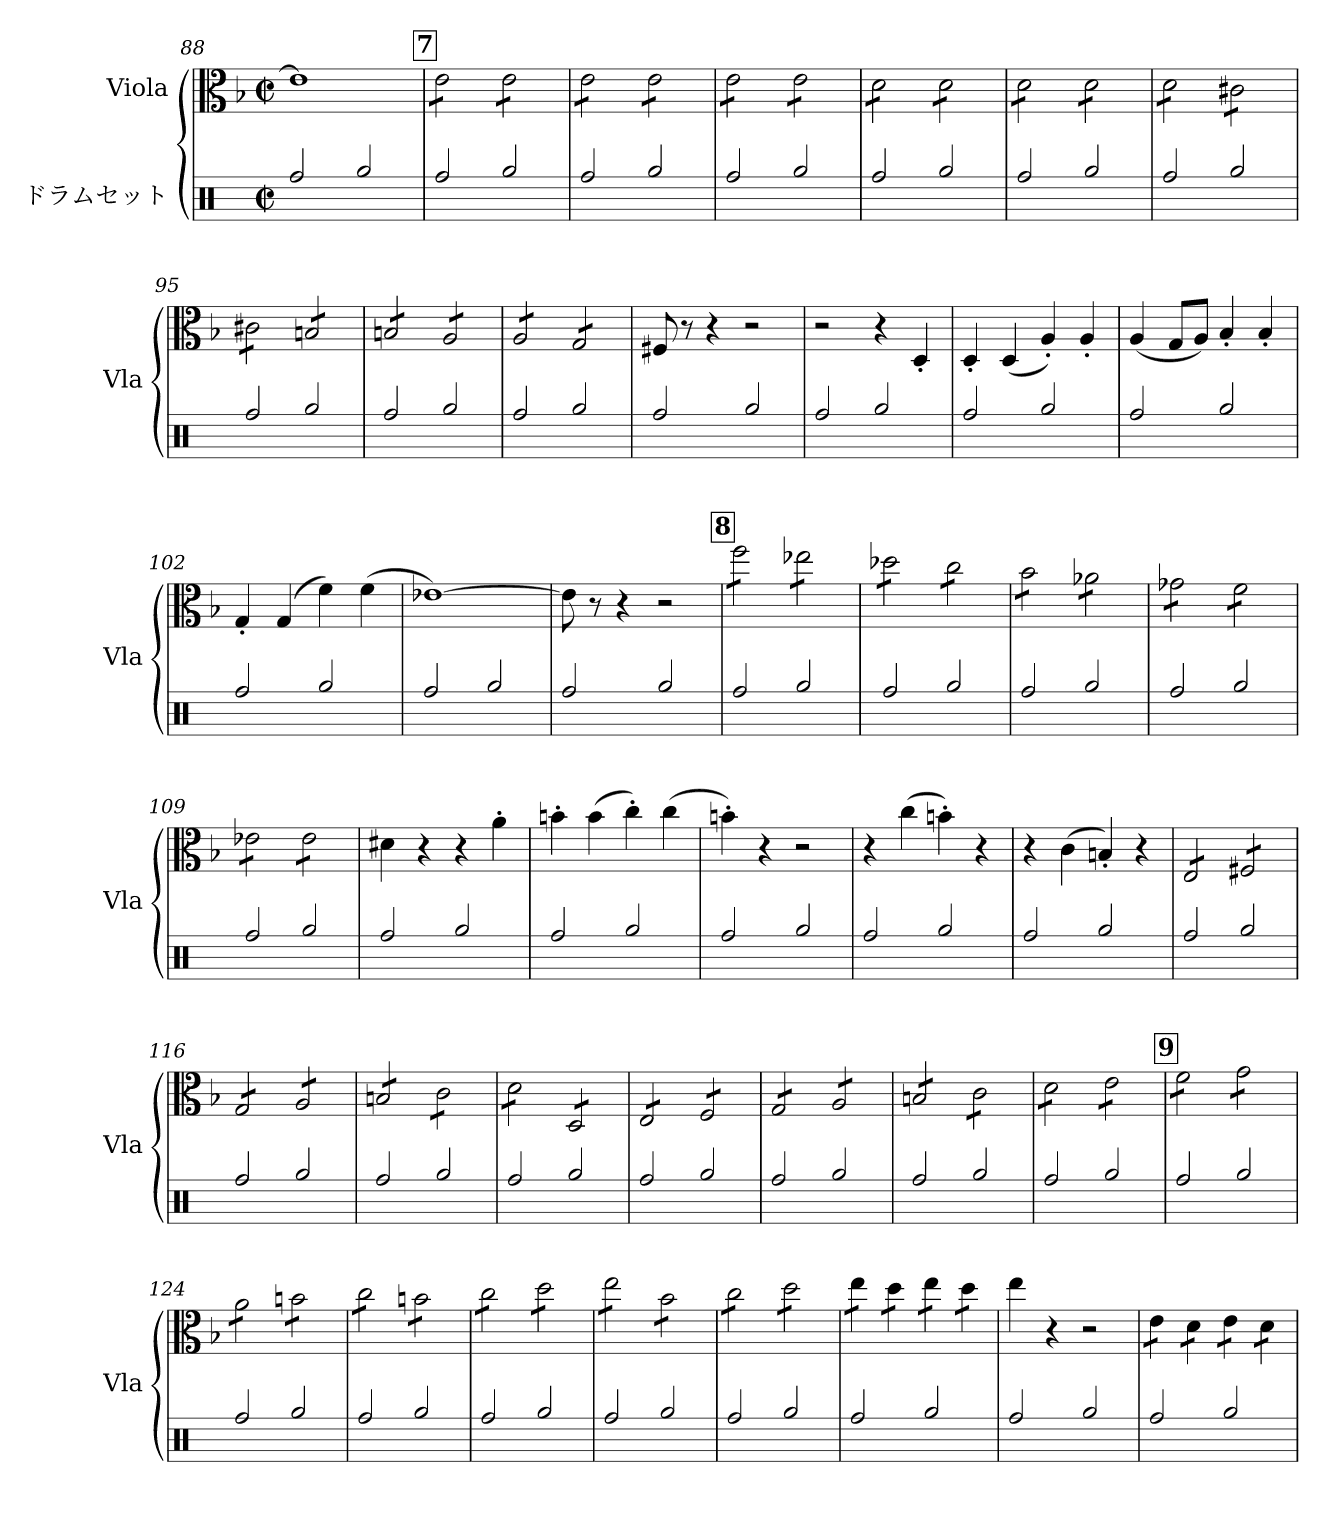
**kern	**kern
*part2	*part1
*staff2	*staff1
*I"ドラムセット	*I"Viola
*	*I'Vla
*clefX	*clefC3
*k[]	*k[b-]
*M2/2	*M2/2
*met(c|)	*met(c|)
=88	=88
2Rff/	1e]
2Rgg/	.
!!LO:REH:place=s1:a:B:fs=14:t=7
=89	=89
*	*tremolo
2Rff/	8e\L
.	8e\
.	8e\
.	8e\J
2Rgg/	8e\L
.	8e\
.	8e\
.	8e\J
=90	=90
2Rff/	8e\L
.	8e\
.	8e\
.	8e\J
2Rgg/	8e\L
.	8e\
.	8e\
.	8e\J
=91	=91
2Rff/	8e\L
.	8e\
.	8e\
.	8e\J
2Rgg/	8e\L
.	8e\
.	8e\
.	8e\J
=92	=92
2Rff/	8d\L
.	8d\
.	8d\
.	8d\J
2Rgg/	8d\L
.	8d\
.	8d\
.	8d\J
=93	=93
2Rff/	8d\L
.	8d\
.	8d\
.	8d\J
2Rgg/	8d\L
.	8d\
.	8d\
.	8d\J
=94	=94
2Rff/	8d\L
.	8d\
.	8d\
.	8d\J
2Rgg/	8c#X\L
.	8c#X\
.	8c#X\
.	8c#X\J
=95	=95
2Rff/	8c#X\L
.	8c#X\
.	8c#X\
.	8c#X\J
2Rgg/	8Bn/L
.	8Bn/
.	8Bn/
.	8Bn/J
!!LO:LB:g=z
=96	=96
2Rff/	8Bn/L
.	8Bn/
.	8Bn/
.	8Bn/J
2Rgg/	8A/L
.	8A/
.	8A/
.	8A/J
=97	=97
2Rff/	8A/L
.	8A/
.	8A/
.	8A/J
2Rgg/	8G/L
.	8G/
.	8G/
.	8G/J
*	*Xtremolo
=98	=98
2Rff/	8F#X/
.	8r
.	4r
2Rgg/	2r
=99	=99
2Rff/	2r
2Rgg/	4r
.	4D'/
=100	=100
2Rff/	4D'/
.	(4D/
2Rgg/	4A'/)
.	4A'/
=101	=101
2Rff/	(4A/
.	8G/L
.	8A/J)
2Rgg/	4B-'/
.	4B-'/
=102	=102
2Rff/	4G'/
.	(4G/
2Rgg/	4f\)
.	(4f\
=103	=103
2Rff/	[1e-X)
2Rgg/	.
=104	=104
2Rff/	8e-\]
.	8r
.	4r
2Rgg/	2r
!!LO:LB:g=z
!!LO:REH:place=s1:a:B:fs=14:t=8
=105	=105
*	*tremolo
2Rff/	8ff\L
.	8ff\
.	8ff\
.	8ff\J
2Rgg/	8ee-X\L
.	8ee-X\
.	8ee-X\
.	8ee-X\J
=106	=106
2Rff/	8dd-X\L
.	8dd-X\
.	8dd-X\
.	8dd-X\J
2Rgg/	8cc\L
.	8cc\
.	8cc\
.	8cc\J
=107	=107
2Rff/	8b-\L
.	8b-\
.	8b-\
.	8b-\J
2Rgg/	8a-X\L
.	8a-X\
.	8a-X\
.	8a-X\J
=108	=108
2Rff/	8g-X\L
.	8g-X\
.	8g-X\
.	8g-X\J
2Rgg/	8f\L
.	8f\
.	8f\
.	8f\J
=109	=109
2Rff/	8e-X\L
.	8e-X\
.	8e-X\
.	8e-X\J
2Rgg/	8e-\L
.	8e-\
.	8e-\
.	8e-\J
*	*Xtremolo
=110	=110
2Rff/	4d#X\
.	4r
2Rgg/	4r
.	4a'\
=111	=111
2Rff/	4bn'\
.	(4b\
2Rgg/	4cc'\)
.	(4cc\
=112	=112
2Rff/	4bn'\)
.	4r
2Rgg/	2r
=113	=113
2Rff/	4r
.	(4cc\
2Rgg/	4bn'\)
.	4r
!!LO:LB:g=z
=114	=114
2Rff/	4r
.	(4c\
2Rgg/	4Bn'/)
.	4r
=115	=115
*	*tremolo
2Rff/	8E/L
.	8E/
.	8E/
.	8E/J
2Rgg/	8F#X/L
.	8F#X/
.	8F#X/
.	8F#X/J
=116	=116
2Rff/	8G/L
.	8G/
.	8G/
.	8G/J
2Rgg/	8A/L
.	8A/
.	8A/
.	8A/J
=117	=117
2Rff/	8Bn/L
.	8Bn/
.	8Bn/
.	8Bn/J
2Rgg/	8c\L
.	8c\
.	8c\
.	8c\J
=118	=118
2Rff/	8d\L
.	8d\
.	8d\
.	8d\J
2Rgg/	8D/L
.	8D/
.	8D/
.	8D/J
=119	=119
2Rff/	8E/L
.	8E/
.	8E/
.	8E/J
2Rgg/	8F/L
.	8F/
.	8F/
.	8F/J
=120	=120
2Rff/	8G/L
.	8G/
.	8G/
.	8G/J
2Rgg/	8A/L
.	8A/
.	8A/
.	8A/J
=121	=121
2Rff/	8Bn/L
.	8Bn/
.	8Bn/
.	8Bn/J
2Rgg/	8c\L
.	8c\
.	8c\
.	8c\J
=122	=122
2Rff/	8d\L
.	8d\
.	8d\
.	8d\J
2Rgg/	8e\L
.	8e\
.	8e\
.	8e\J
!!LO:REH:place=s1:a:B:fs=14:t=9
=123	=123
2Rff/	8f\L
.	8f\
.	8f\
.	8f\J
2Rgg/	8g\L
.	8g\
.	8g\
.	8g\J
=124	=124
2Rff/	8a\L
.	8a\
.	8a\
.	8a\J
2Rgg/	8bn\L
.	8bn\
.	8bn\
.	8bn\J
!!LO:LB:g=z
=125	=125
2Rff/	8cc\L
.	8cc\
.	8cc\
.	8cc\J
2Rgg/	8bn\L
.	8bn\
.	8bn\
.	8bn\J
=126	=126
2Rff/	8cc\L
.	8cc\
.	8cc\
.	8cc\J
2Rgg/	8dd\L
.	8dd\
.	8dd\
.	8dd\J
=127	=127
2Rff/	8ee\L
.	8ee\
.	8ee\
.	8ee\J
2Rgg/	8b-\L
.	8b-\
.	8b-\
.	8b-\J
=128	=128
2Rff/	8cc\L
.	8cc\
.	8cc\
.	8cc\J
2Rgg/	8dd\L
.	8dd\
.	8dd\
.	8dd\J
=129	=129
2Rff/	8ee\L
.	8ee\J
.	8dd\L
.	8dd\J
2Rgg/	8ee\L
.	8ee\J
.	8dd\L
.	8dd\J
*	*Xtremolo
=130	=130
2Rff/	4ee\
.	4r
2Rgg/	2r
=131	=131
*	*tremolo
2Rff/	8e\L
.	8e\J
.	8d\L
.	8d\J
2Rgg/	8e\L
.	8e\J
.	8d\L
.	8d\J
*	*Xtremolo
=	=
*-	*-
